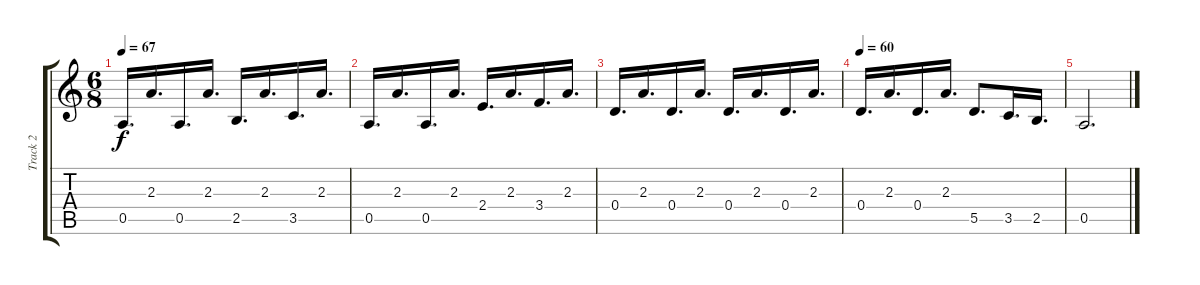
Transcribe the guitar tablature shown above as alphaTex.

\track ("Track 2" "Track 2") {instrument acousticguitarsteel}
\staff {score tabs}
\tuning (E4 B3 G3 D3 A2 D2) {hide}
\ts (6 8)
\tempo 67
\clef g2
\ks c
0.5.16{d dy f} 2.3.16{d} 0.5.16{d} 2.3.16{d} 2.5.16{d} 2.3.16{d} 3.5.16{d} 2.3.16{d} |
0.5.16{d} 2.3.16{d} 0.5.16{d} 2.3.16{d} 2.4.16{d} 2.3.16{d} 3.4.16{d} 2.3.16{d} |
0.4.16{d} 2.3.16{d} 0.4.16{d} 2.3.16{d} 0.4.16{d} 2.3.16{d} 0.4.16{d} 2.3.16{d} |
\tempo 60
0.4.16{d} 2.3.16{d} 0.4.16{d} 2.3.16{d} 5.5.8{d} 3.5.16{d} 2.5.16{d} |
0.5.2{d}
